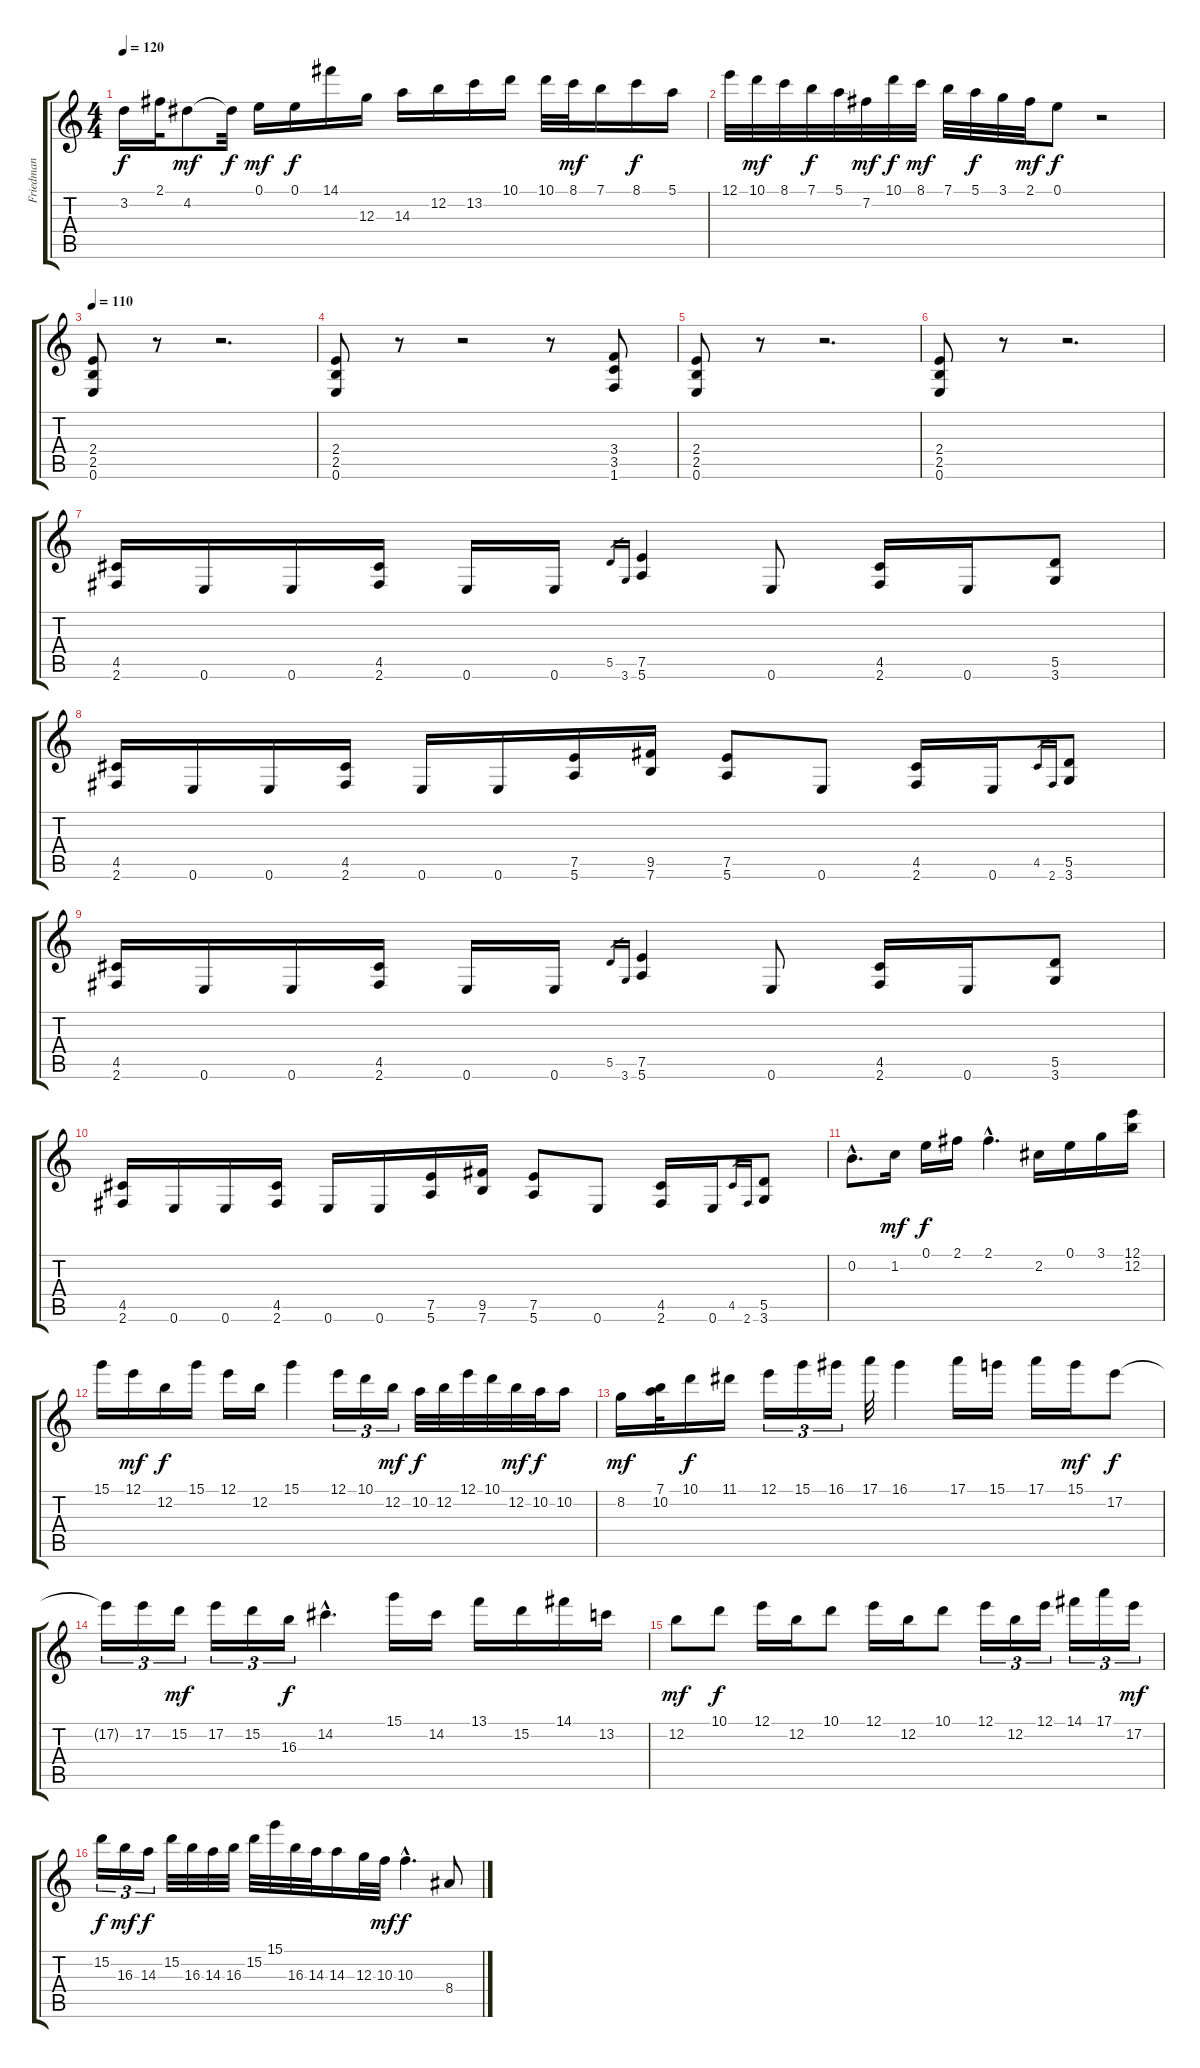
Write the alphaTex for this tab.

\track ("Friedman" "Friedman") {instrument distortionguitar}
\staff {score tabs}
\tuning (E4 B3 G3 D3 A2 E2) {hide}
\ts (4 4)
\tempo 120
\clef g2
\ks c
3.2{t}.16{dy f} 2.1.32 4.2.8{dy mf} 4.2{t}.32{dy f} 0.1.16{dy mf} 0.1.16{dy f} 14.1.16 12.3.16 14.3.16 12.2.16 13.2.16 10.1.16 10.1.32 8.1.32{dy mf} 7.1.16 8.1.16{dy f} 5.1.16 |
12.1.32 10.1.32{dy mf} 8.1.32 7.1.32{dy f} 5.1.32 7.2.32{dy mf} 10.1.32{dy f} 8.1.32{dy mf} 7.1.32 5.1.32{dy f} 3.1.32 2.1.32{dy mf} 0.1.8{dy f} r.2 |
\tempo 110
(2.4 2.5 0.6).8 r.8 r.2{d} |
(2.4 2.5 0.6).8 r.8 r.2 r.8 (3.4 3.5 1.6).8 |
(2.4 2.5 0.6).8 r.8 r.2{d} |
(2.4 2.5 0.6).8 r.8 r.2{d} |
(4.5 2.6).16 0.6.16 0.6.16 (4.5 2.6).16 0.6.16 0.6.16 5.5.16{gr} 3.6.16{gr} (7.5 5.6).4 0.6.8 (4.5 2.6).16 0.6.16 (5.5 3.6).8 |
(4.5 2.6).16 0.6.16 0.6.16 (4.5 2.6).16 0.6.16 0.6.16 (7.5 5.6).16 (9.5 7.6).16 (7.5 5.6).8 0.6.8 (4.5 2.6).16 0.6.16 4.5.16{gr} 2.6.16{gr} (5.5 3.6).8 |
(4.5 2.6).16 0.6.16 0.6.16 (4.5 2.6).16 0.6.16 0.6.16 5.5.16{gr} 3.6.16{gr} (7.5 5.6).4 0.6.8 (4.5 2.6).16 0.6.16 (5.5 3.6).8 |
(4.5 2.6).16 0.6.16 0.6.16 (4.5 2.6).16 0.6.16 0.6.16 (7.5 5.6).16 (9.5 7.6).16 (7.5 5.6).8 0.6.8 (4.5 2.6).16 0.6.16 4.5.16{gr} 2.6.16{gr} (5.5 3.6).8 |
0.2{hac}.8{d} 1.2.16{dy mf} 0.1.16{dy f} 2.1.16 2.1{hac}.4{d} 2.2.16 0.1.16 3.1.16 (12.1 12.2).16 |
15.1.16 12.1.16{dy mf} 12.2.16{dy f} 15.1.16 12.1.16 12.2.16 15.1.4 12.1.16{tu (3 2)} 10.1.16{tu (3 2)} 12.2.16{tu (3 2) dy mf} 10.2.32{dy f} 12.2.32 12.1.32 10.1.32 12.2.32{dy mf} 10.2.32{dy f} 10.2.16 |
8.2.16{dy mf} (7.1 10.2).32 10.1.16{dy f} 11.1.16 12.1.16{tu (3 2)} 15.1.16{tu (3 2)} 16.1.16{tu (3 2)} 17.1.32 16.1.4 17.1.16 15.1.16 17.1.16 15.1.16{dy mf} 17.2.8{dy f} |
17.2{t}.16{tu (3 2)} 17.2.16{tu (3 2)} 15.2.16{tu (3 2) dy mf} 17.2.16{tu (3 2)} 15.2.16{tu (3 2)} 16.3.16{tu (3 2) dy f} 14.2{hac}.4{d} 15.1.16 14.2.16 13.1.16 15.2.16 14.1.16 13.2.16 |
12.2.8{dy mf} 10.1.8{dy f} 12.1.16 12.2.16 10.1.8 12.1.16 12.2.16 10.1.8 12.1.16{tu (3 2)} 12.2.16{tu (3 2)} 12.1.16{tu (3 2)} 14.1.16{tu (3 2)} 17.1.16{tu (3 2)} 17.2.16{tu (3 2) dy mf} |
15.2.16{tu (3 2) dy f} 16.3.16{tu (3 2) dy mf} 14.3.16{tu (3 2) dy f} 15.2.32 16.3.32 14.3.32 16.3.32 15.2.32 15.1.32 16.3.32 14.3.32 14.3.16 12.3.32 10.3.32{dy mf} 10.3{hac}.4{d dy f} 8.4.8
